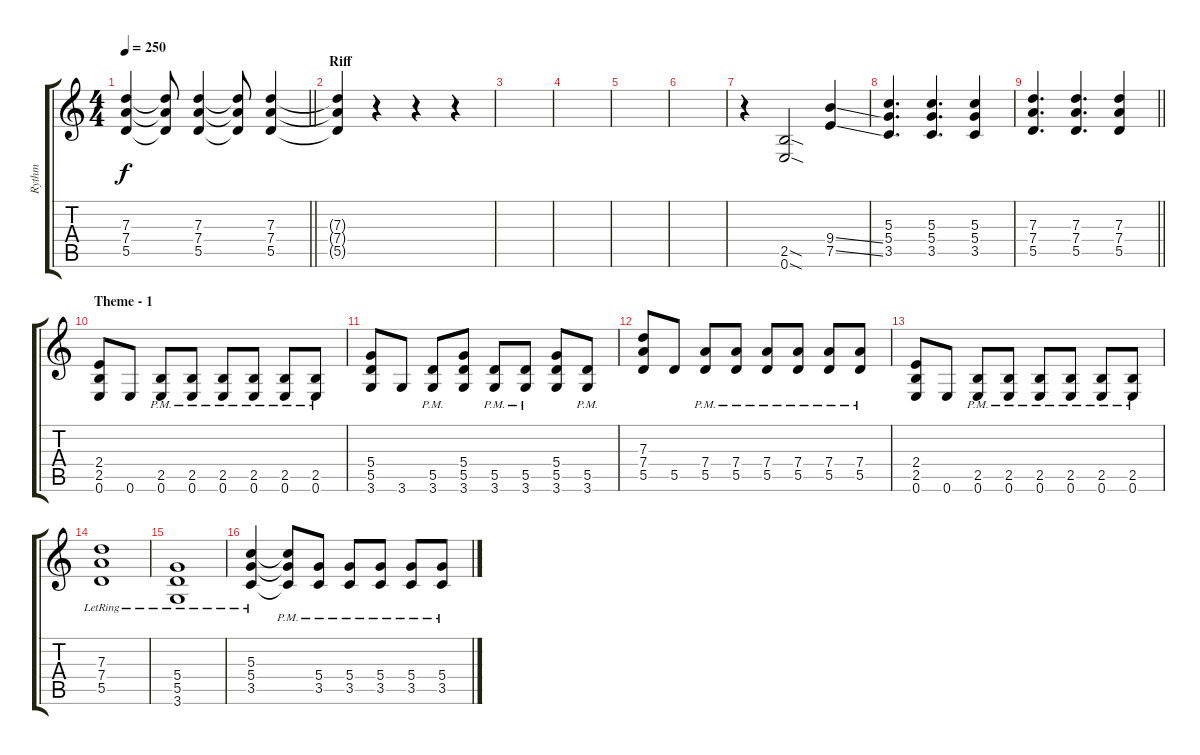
\track ("Rythm" "Rythm") {instrument overdrivenguitar}
\staff {score tabs}
\tuning (E4 B3 G3 D3 A2 E2) {hide}
\ts (4 4)
\tempo 250
\clef g2
\barLineRight lightlight
\ks c
(7.3 7.4 5.5).4{dy f} (7.3{t} 7.4{t} 5.5{t}).8 (7.3 7.4 5.5).4 (7.3{t} 7.4{t} 5.5{t}).8 (7.3 7.4 5.5).4 |
\section ("" "Riff")
(7.3{t} 7.4{t} 5.5{t}).4 r.4 r.4 r.4 |
|
|
|
|
r.4 (2.5{sod} 0.6{sod}).2 (9.4{ss} 7.5{ss}).4 |
(5.3 5.4 3.5).4{d} (5.3 5.4 3.5).4{d} (5.3 5.4 3.5).4 |
\barLineRight lightlight
(7.3 7.4 5.5).4{d} (7.3 7.4 5.5).4{d} (7.3 7.4 5.5).4 |
\section ("" "Theme - 1")
(2.4 2.5 0.6).8 0.6.8 (2.5{pm} 0.6{pm}).8 (2.5{pm} 0.6{pm}).8 (2.5{pm} 0.6{pm}).8 (2.5{pm} 0.6{pm}).8 (2.5{pm} 0.6{pm}).8 (2.5{pm} 0.6{pm}).8 |
(5.4 5.5 3.6).8 3.6.8 (5.5 3.6{pm}).8 (5.4 5.5 3.6).8 (5.5{pm} 3.6{pm}).8 (5.5 3.6{pm}).8 (5.4 5.5 3.6).8 (5.5 3.6{pm}).8 |
(7.3 7.4 5.5).8 5.5.8 (7.4{pm} 5.5{pm}).8 (7.4{pm} 5.5{pm}).8 (7.4{pm} 5.5{pm}).8 (7.4{pm} 5.5{pm}).8 (7.4{pm} 5.5{pm}).8 (7.4{pm} 5.5{pm}).8 |
(2.4 2.5 0.6).8 0.6.8 (2.5{pm} 0.6{pm}).8 (2.5{pm} 0.6{pm}).8 (2.5{pm} 0.6{pm}).8 (2.5{pm} 0.6{pm}).8 (2.5{pm} 0.6{pm}).8 (2.5{pm} 0.6{pm}).8 |
(7.3{lr} 7.4{lr} 5.5{lr}).1 |
(5.4{lr} 5.5{lr} 3.6).1 |
(5.3{lr} 5.4{lr} 3.5{lr}).4 (5.3{t} 5.4{pm t} 3.5{pm t}).8 (5.4{pm} 3.5{pm}).8 (5.4{pm} 3.5{pm}).8 (5.4{pm} 3.5{pm}).8 (5.4{pm} 3.5{pm}).8 (5.4{pm} 3.5{pm}).8
